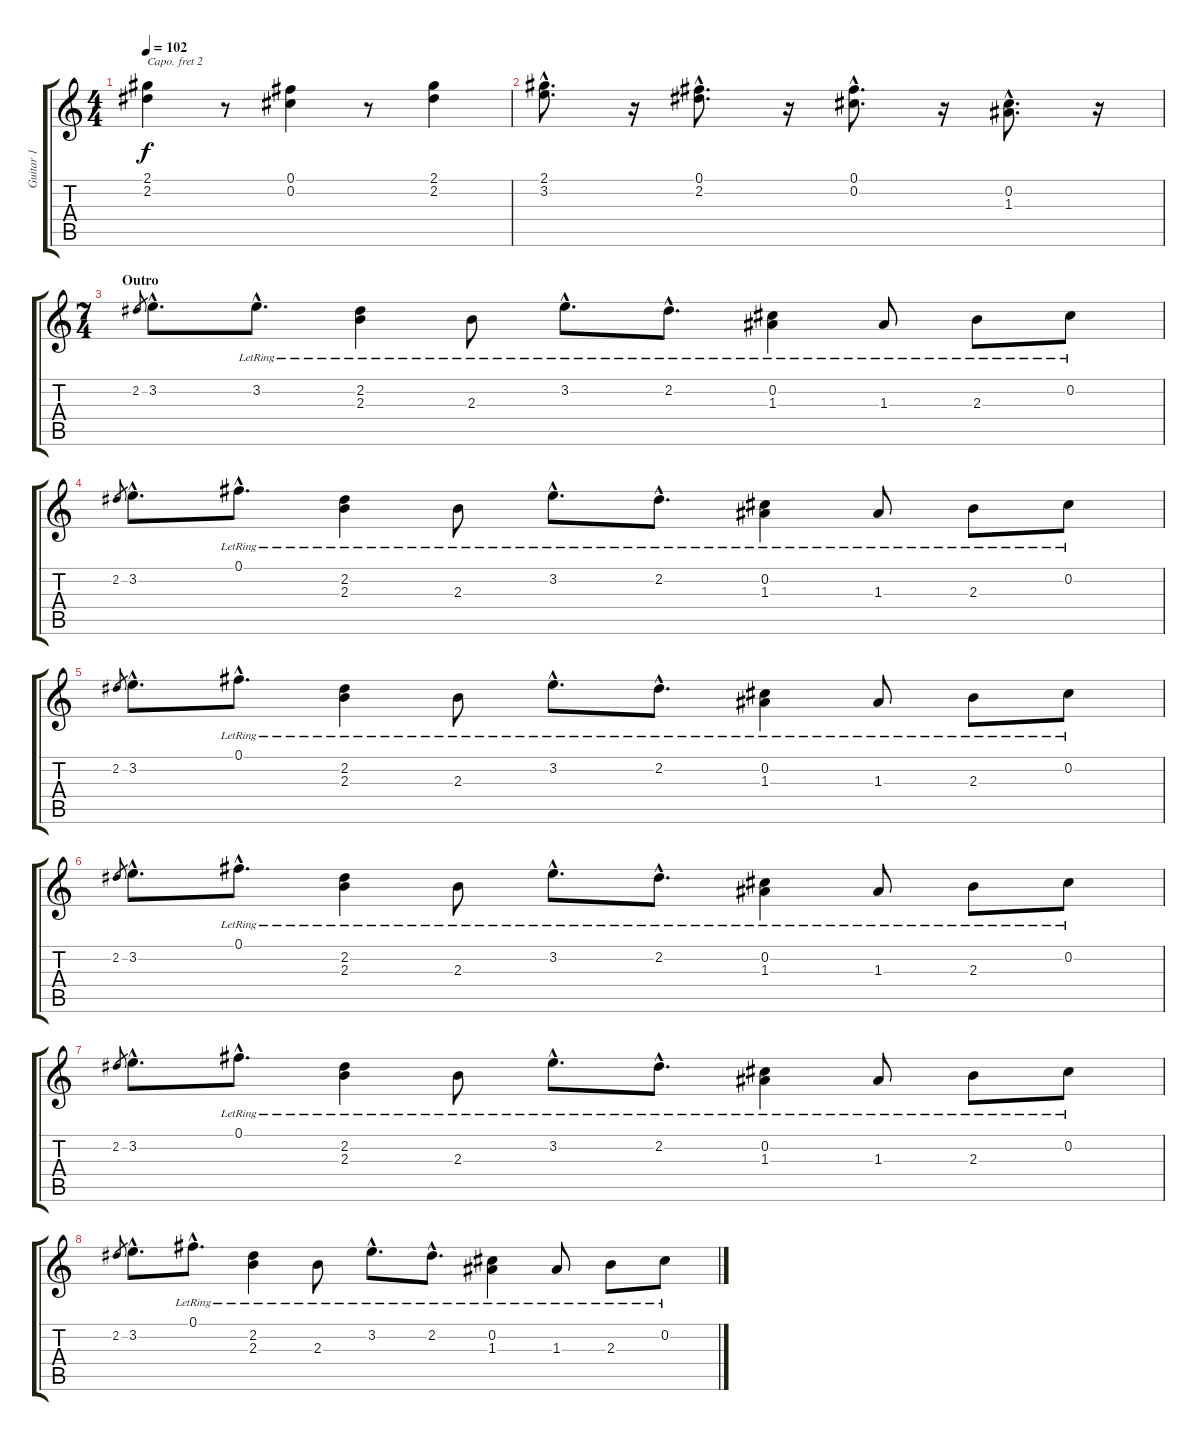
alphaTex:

\track ("Guitar 1" "Guitar 1") {instrument acousticguitarsteel}
\staff {score tabs}
\capo 2
\tuning (E4 B3 G3 D3 A2 E2) {hide}
\ts (4 4)
\tempo 102
\clef g2
\ks c
(2.1 2.2).4{dy f} r.8 (0.1 0.2).4 r.8 (2.1 2.2).4 |
(2.1{hac} 3.2{hac}).8{d} r.16 (0.1{hac} 2.2{hac}).8{d} r.16 (0.1{hac} 0.2{hac}).8{d} r.16 (0.2{hac} 1.3{hac}).8{d} r.16 |
\ts (7 4)
\section ("" "Outro")
2.2.8{gr} 3.2{hac}.8{d volume 13} 3.2{hac lr}.8{d} (2.2{lr} 2.3{lr}).4 2.3{lr}.8 3.2{hac lr}.8{d} 2.2{hac lr}.8{d} (0.2{lr} 1.3{lr}).4 1.3{lr}.8 2.3{lr}.8 0.2{lr}.8 |
2.2.8{gr} 3.2{hac}.8{d} 0.1{hac lr}.8{d} (2.2{lr} 2.3{lr}).4 2.3{lr}.8 3.2{hac lr}.8{d} 2.2{hac lr}.8{d} (0.2{lr} 1.3{lr}).4 1.3{lr}.8 2.3{lr}.8 0.2{lr}.8 |
2.2.8{gr} 3.2{hac}.8{d} 0.1{hac lr}.8{d} (2.2{lr} 2.3{lr}).4 2.3{lr}.8 3.2{hac lr}.8{d} 2.2{hac lr}.8{d} (0.2{lr} 1.3{lr}).4 1.3{lr}.8 2.3{lr}.8 0.2{lr}.8 |
2.2.8{gr} 3.2{hac}.8{d} 0.1{hac lr}.8{d} (2.2{lr} 2.3{lr}).4 2.3{lr}.8 3.2{hac lr}.8{d} 2.2{hac lr}.8{d} (0.2{lr} 1.3{lr}).4 1.3{lr}.8 2.3{lr}.8 0.2{lr}.8 |
2.2.8{gr} 3.2{hac}.8{d} 0.1{hac lr}.8{d} (2.2{lr} 2.3{lr}).4 2.3{lr}.8 3.2{hac lr}.8{d} 2.2{hac lr}.8{d} (0.2{lr} 1.3{lr}).4 1.3{lr}.8 2.3{lr}.8 0.2{lr}.8 |
2.2.8{gr} 3.2{hac}.8{d} 0.1{hac lr}.8{d} (2.2{lr} 2.3{lr}).4 2.3{lr}.8 3.2{hac lr}.8{d} 2.2{hac lr}.8{d} (0.2{lr} 1.3{lr}).4 1.3{lr}.8 2.3{lr}.8 0.2{lr}.8
